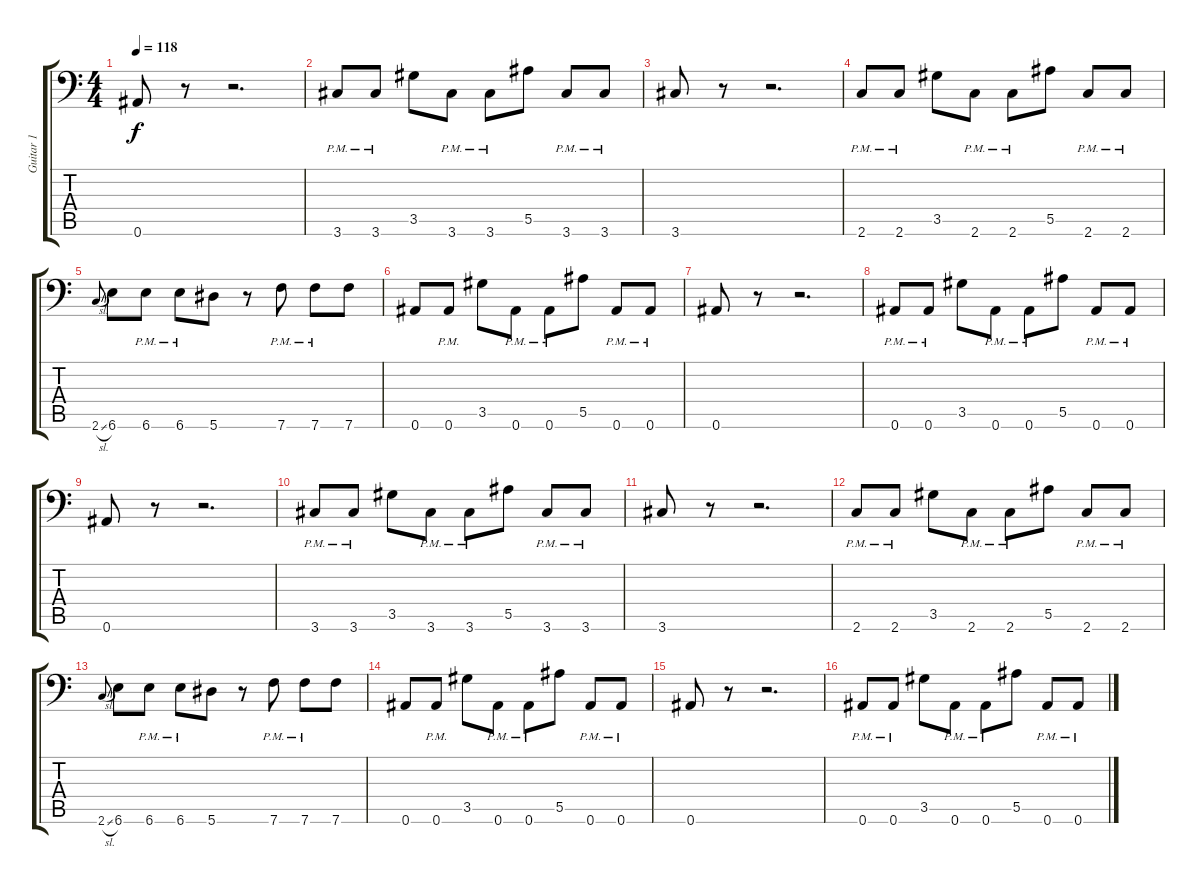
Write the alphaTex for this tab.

\track ("Guitar 1" "Guitar 1") {instrument electricguitarjazz}
\staff {score tabs}
\tuning (D4 Bb3 F3 Bb2 F2 Bb1) {hide}
\ts (4 4)
\tempo 118
\clef f4
\ks c
0.6.8{dy f} r.8 r.2{d} |
3.6{pm}.8 3.6{pm}.8 3.5.8 3.6{pm}.8 3.6{pm}.8 5.5.8 3.6{pm}.8 3.6{pm}.8 |
3.6.8 r.8 r.2{d} |
2.6{pm}.8 2.6{pm}.8 3.5.8 2.6{pm}.8 2.6{pm}.8 5.5.8 2.6{pm}.8 2.6{pm}.8 |
2.6{sl}.8{gr onbeat} 6.6.8 6.6{pm}.8 6.6{pm}.8 5.6.8 r.8 7.6{pm}.8 7.6{pm}.8 7.6.8 |
0.6.8 0.6{pm}.8 3.5.8 0.6{pm}.8 0.6{pm}.8 5.5.8 0.6{pm}.8 0.6{pm}.8 |
0.6.8 r.8 r.2{d} |
0.6{pm}.8 0.6{pm}.8 3.5.8 0.6{pm}.8 0.6{pm}.8 5.5.8 0.6{pm}.8 0.6{pm}.8 |
0.6.8 r.8 r.2{d} |
3.6{pm}.8 3.6{pm}.8 3.5.8 3.6{pm}.8 3.6{pm}.8 5.5.8 3.6{pm}.8 3.6{pm}.8 |
3.6.8 r.8 r.2{d} |
2.6{pm}.8 2.6{pm}.8 3.5.8 2.6{pm}.8 2.6{pm}.8 5.5.8 2.6{pm}.8 2.6{pm}.8 |
2.6{sl}.8{gr onbeat} 6.6.8 6.6{pm}.8 6.6{pm}.8 5.6.8 r.8 7.6{pm}.8 7.6{pm}.8 7.6.8 |
0.6.8 0.6{pm}.8 3.5.8 0.6{pm}.8 0.6{pm}.8 5.5.8 0.6{pm}.8 0.6{pm}.8 |
0.6.8 r.8 r.2{d} |
0.6{pm}.8 0.6{pm}.8 3.5.8 0.6{pm}.8 0.6{pm}.8 5.5.8 0.6{pm}.8 0.6{pm}.8
